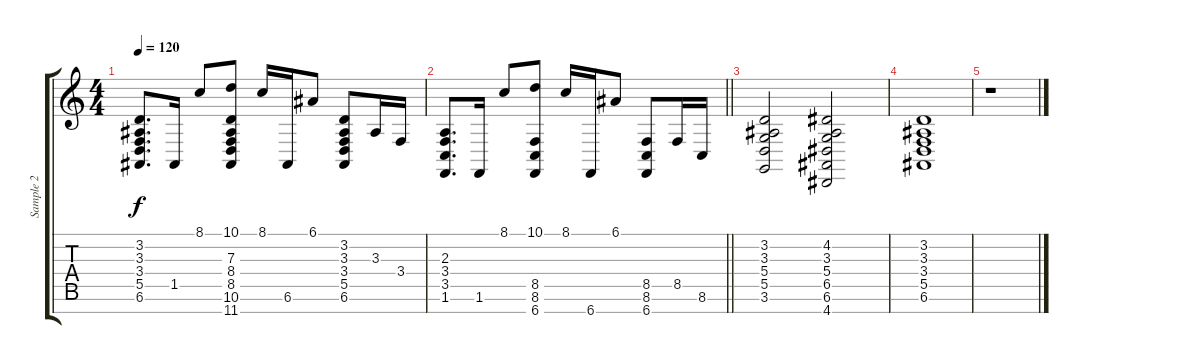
\track ("Sample 2" "Sample 2") {instrument electricgrandpiano}
\staff {score tabs}
\tuning (E4 B3 G3 D3 A2 E2 B1) {hide}
\ts (4 4)
\tempo 120
\clef g2
\ks c
(3.2 3.3 3.4 5.5 6.6).8{d dy f} 1.5.16 8.1.8 (10.1 7.3 8.4 8.5 10.6 11.7).8 8.1.16 6.6.16 6.1.8 (3.2 3.3 3.4 5.5 6.6).8 3.3.16 3.4.16 |
\barLineRight lightlight
(2.3 3.4 3.5 1.6).8{d} 1.6.16 8.1.8 (10.1 8.5 8.6 6.7).8 8.1.16 6.7.16 6.1.8 (8.5 8.6 6.7).8 8.5.16 8.6.16 |
\section ("" " ")
(3.2 3.3 5.4 5.5 3.6).2 (4.2 3.3 5.4 6.5 6.6 4.7).2 |
(3.2 3.3 3.4 5.5 6.6).1 |
r.1
